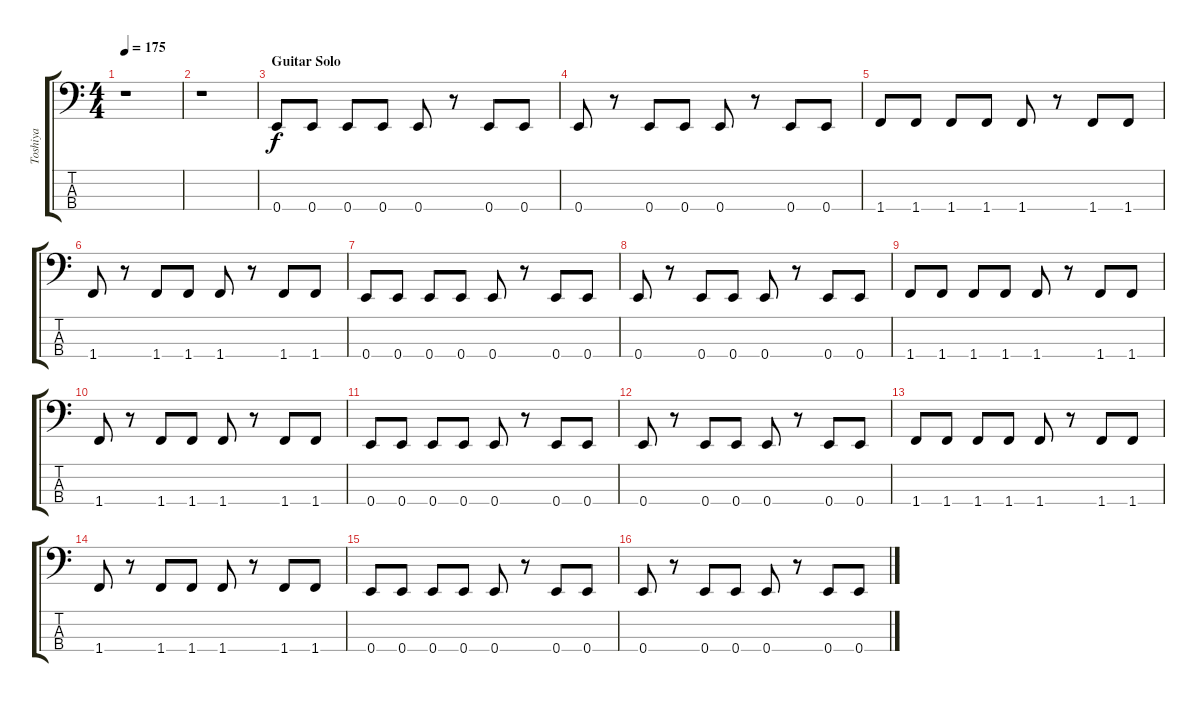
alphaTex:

\track ("Toshiya" "Toshiya") {instrument electricbasspick}
\staff {score tabs}
\tuning (G2 D2 A1 E1) {hide}
\ts (4 4)
\tempo 175
\clef f4
\ks c
r.1{dy f} |
r.1 |
\section ("" "Guitar Solo")
0.4.8 0.4.8 0.4.8 0.4.8 0.4.8 r.8 0.4.8 0.4.8 |
0.4.8 r.8 0.4.8 0.4.8 0.4.8 r.8 0.4.8 0.4.8 |
1.4.8 1.4.8 1.4.8 1.4.8 1.4.8 r.8 1.4.8 1.4.8 |
1.4.8 r.8 1.4.8 1.4.8 1.4.8 r.8 1.4.8 1.4.8 |
0.4.8 0.4.8 0.4.8 0.4.8 0.4.8 r.8 0.4.8 0.4.8 |
0.4.8 r.8 0.4.8 0.4.8 0.4.8 r.8 0.4.8 0.4.8 |
1.4.8 1.4.8 1.4.8 1.4.8 1.4.8 r.8 1.4.8 1.4.8 |
1.4.8 r.8 1.4.8 1.4.8 1.4.8 r.8 1.4.8 1.4.8 |
0.4.8 0.4.8 0.4.8 0.4.8 0.4.8 r.8 0.4.8 0.4.8 |
0.4.8 r.8 0.4.8 0.4.8 0.4.8 r.8 0.4.8 0.4.8 |
1.4.8 1.4.8 1.4.8 1.4.8 1.4.8 r.8 1.4.8 1.4.8 |
1.4.8 r.8 1.4.8 1.4.8 1.4.8 r.8 1.4.8 1.4.8 |
0.4.8 0.4.8 0.4.8 0.4.8 0.4.8 r.8 0.4.8 0.4.8 |
0.4.8 r.8 0.4.8 0.4.8 0.4.8 r.8 0.4.8 0.4.8
